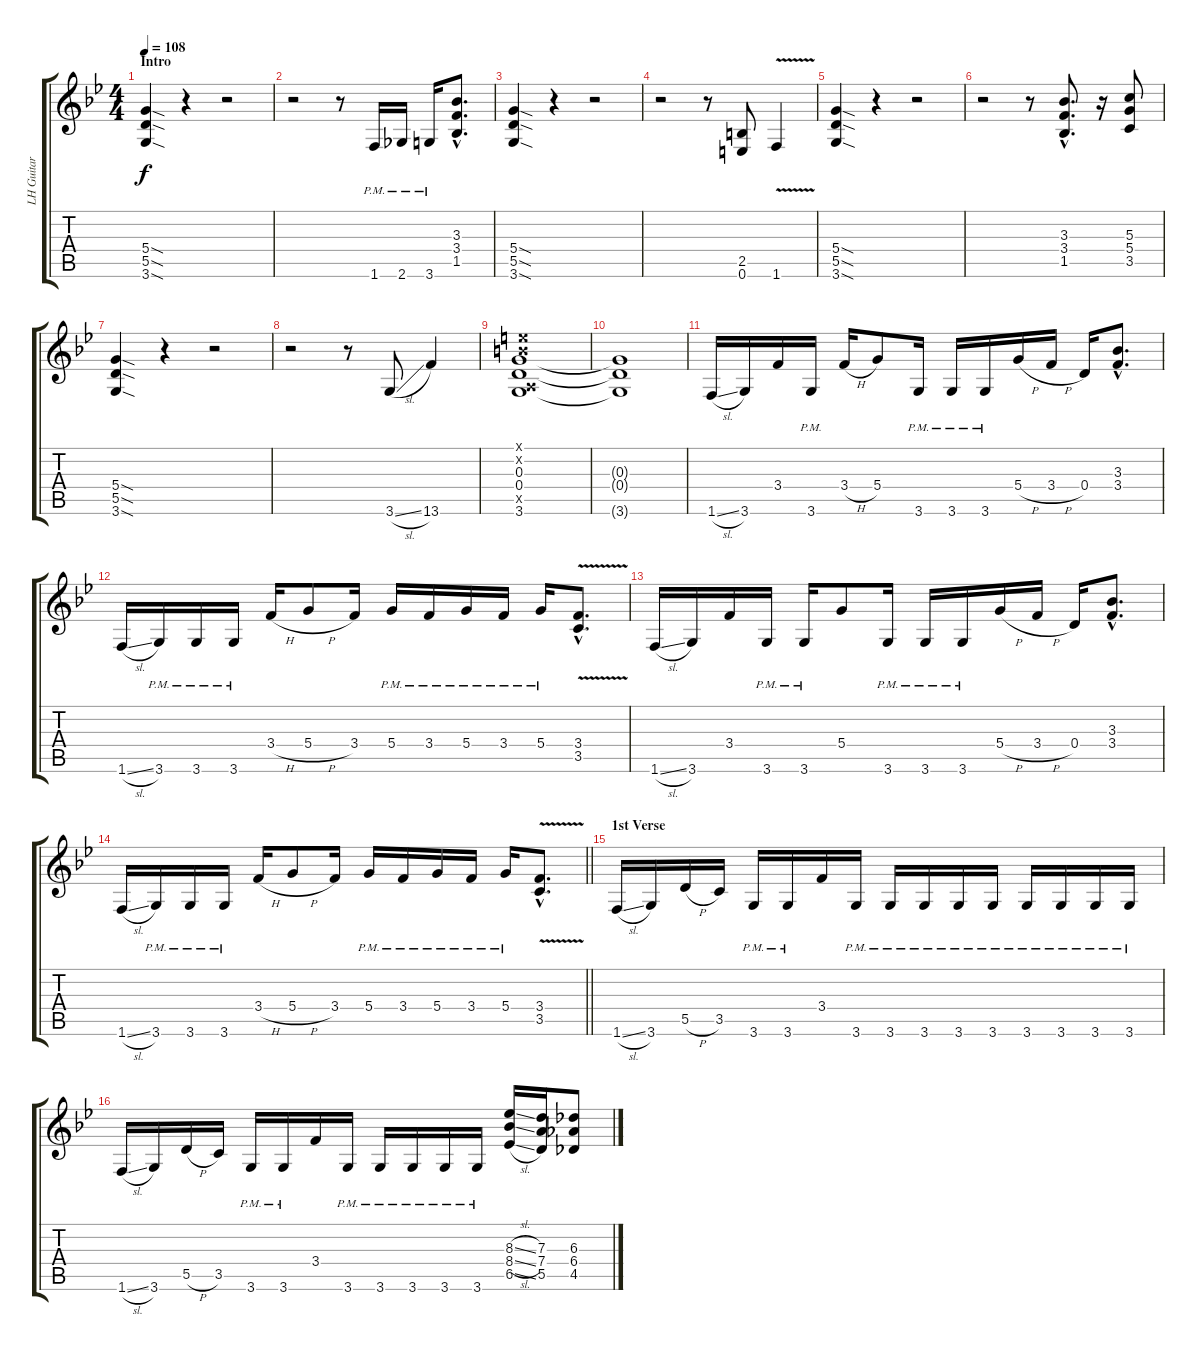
\track ("LH Guitar" "LH Guitar") {instrument overdrivenguitar}
\staff {score tabs}
\tuning (E4 B3 G3 D3 A2 E2) {hide}
\ts (4 4)
\section ("" "Intro")
\tempo 108
\clef g2
\ks gminor
(5.4{sod} 5.5{sod} 3.6{sod}).4{dy f instrument overdrivenguitar} r.4 r.2 |
r.2 r.8 1.6{pm}.16 2.6{pm}.16 3.6{pm}.16 (3.3{hac} 3.4{hac} 1.5{hac}).8{d} |
(5.4{sod} 5.5{sod} 3.6{sod}).4 r.4 r.2 |
r.2 r.8 (2.5 0.6).8 1.6{v}.4 |
(5.4{sod} 5.5{sod} 3.6{sod}).4 r.4 r.2 |
r.2 r.8 (3.3{hac} 3.4{hac} 1.5{hac}).8{d} r.16 (5.3 5.4 3.5).8 |
(5.4{sod} 5.5{sod} 3.6{sod}).4 r.4 r.2 |
r.2 r.8 3.6{sl}.8 13.6.4 |
(0.1{x} 0.2{x} 0.3 0.4 0.5{x} 3.6).1 |
(0.3{t} 0.4{t} 3.6{t}).1 |
1.6{sl}.16 3.6.16 3.4.16 3.6{pm}.16 3.4{h}.16 5.4.8 3.6{pm}.16 3.6{pm}.16 3.6{pm}.16 5.4{h}.16 3.4{h}.16 0.4.16 (3.3{hac} 3.4{hac}).8{d} |
1.6{sl}.16 3.6{pm}.16 3.6{pm}.16 3.6{pm}.16 3.4{h}.16 5.4{h}.8 3.4.16 5.4{pm}.16 3.4{pm}.16 5.4{pm}.16 3.4{pm}.16 5.4{pm}.16 (3.4{v hac} 3.5{v hac}).8{d} |
1.6{sl}.16 3.6.16 3.4.16 3.6{pm}.16 3.6{pm}.16 5.4.8 3.6{pm}.16 3.6{pm}.16 3.6{pm}.16 5.4{h}.16 3.4{h}.16 0.4.16 (3.3{hac} 3.4{hac}).8{d} |
\barLineRight lightlight
1.6{sl}.16 3.6{pm}.16 3.6{pm}.16 3.6{pm}.16 3.4{h}.16 5.4{h}.8 3.4.16 5.4{pm}.16 3.4{pm}.16 5.4{pm}.16 3.4{pm}.16 5.4{pm}.16 (3.4{v hac} 3.5{v hac}).8{d} |
\section ("" "1st Verse")
1.6{sl}.16 3.6.16 5.5{h}.16 3.5.16 3.6{pm}.16 3.6{pm}.16 3.4.16 3.6{pm}.16 3.6{pm}.16 3.6{pm}.16 3.6{pm}.16 3.6{pm}.16 3.6{pm}.16 3.6{pm}.16 3.6{pm}.16 3.6{pm}.16 |
1.6{sl}.16 3.6.16 5.5{h}.16 3.5.16 3.6{pm}.16 3.6{pm}.16 3.4.16 3.6{pm}.16 3.6{pm}.16 3.6{pm}.16 3.6{pm}.16 3.6{pm}.16 (8.3{sl} 8.4{sl} 6.5{sl}).16 (7.3 7.4 5.5).16 (6.3 6.4 4.5).8
